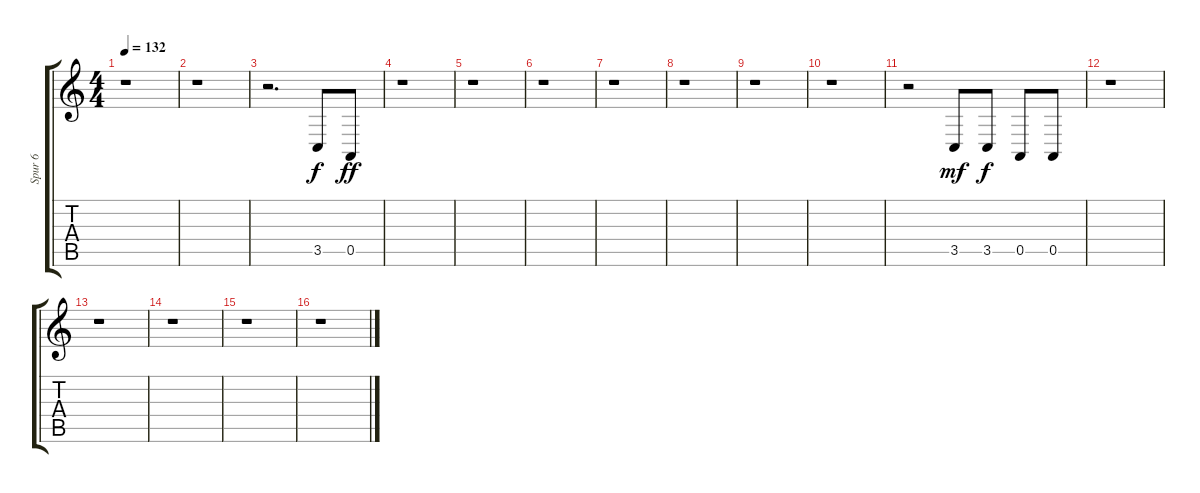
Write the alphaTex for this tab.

\track ("Spur 6" "Spur 6") {instrument celesta}
\staff {score tabs}
\tuning (E4 B3 G3 D3 A2 E2) {hide}
\ts (4 4)
\tempo 132
\clef g2
\ks c
r.1{dy f} |
r.1 |
r.2{d} 3.5.8 0.5.8{dy ff} |
r.1 |
r.1 |
r.1 |
r.1 |
r.1 |
r.1 |
r.1 |
r.2 3.5.8{dy mf} 3.5.8{dy f} 0.5.8 0.5.8 |
r.1 |
r.1 |
r.1 |
r.1 |
r.1
